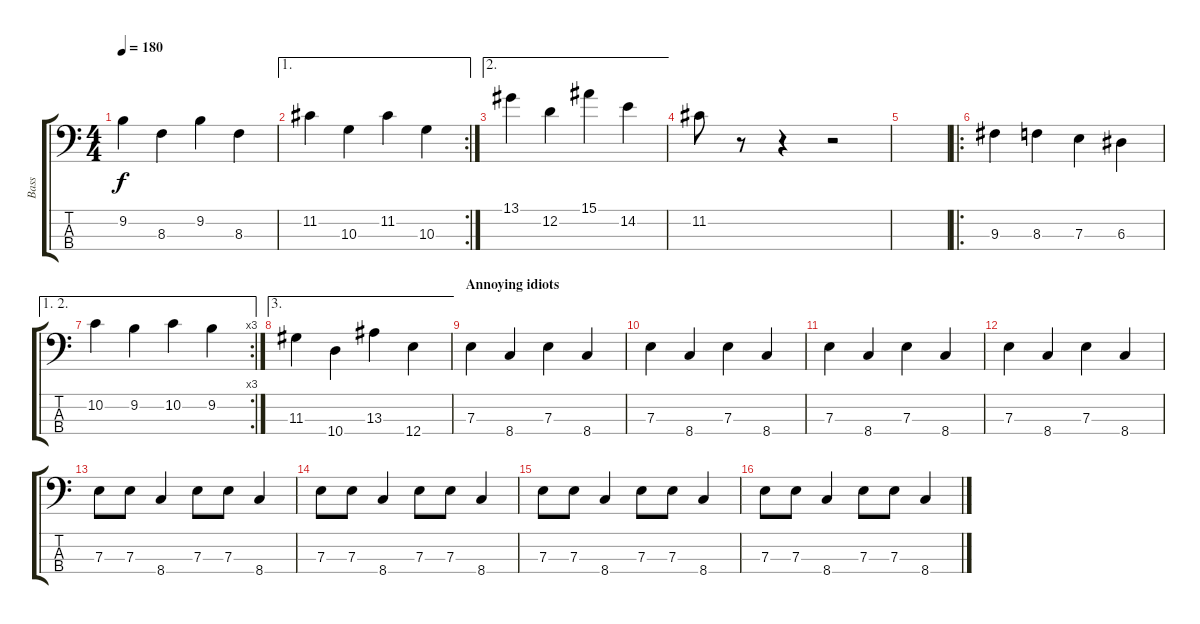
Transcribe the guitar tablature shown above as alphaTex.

\track ("Bass" "Bass") {instrument electricbasspick}
\staff {score tabs}
\tuning (G2 D2 A1 E1) {hide}
\ts (4 4)
\tempo 180
\clef f4
\ks c
9.2.4{dy f} 8.3.4 9.2.4 8.3.4 |
\ae 1
\rc 2
11.2.4 10.3.4 11.2.4 10.3.4 |
\ae 2
13.1.4 12.2.4 15.1.4 14.2.4 |
11.2.8 r.8 r.4 r.2 |
|
\ro
9.3.4 8.3.4 7.3.4 6.3.4 |
\ae (1 2)
\rc 3
10.2.4 9.2.4 10.2.4 9.2.4 |
\ae 3
11.3.4 10.4.4 13.3.4 12.4.4 |
\section ("" "Annoying idiots")
7.3.4 8.4.4 7.3.4 8.4.4 |
7.3.4 8.4.4 7.3.4 8.4.4 |
7.3.4 8.4.4 7.3.4 8.4.4 |
7.3.4 8.4.4 7.3.4 8.4.4 |
7.3.8 7.3.8 8.4.4 7.3.8 7.3.8 8.4.4 |
7.3.8 7.3.8 8.4.4 7.3.8 7.3.8 8.4.4 |
7.3.8 7.3.8 8.4.4 7.3.8 7.3.8 8.4.4 |
7.3.8 7.3.8 8.4.4 7.3.8 7.3.8 8.4.4
